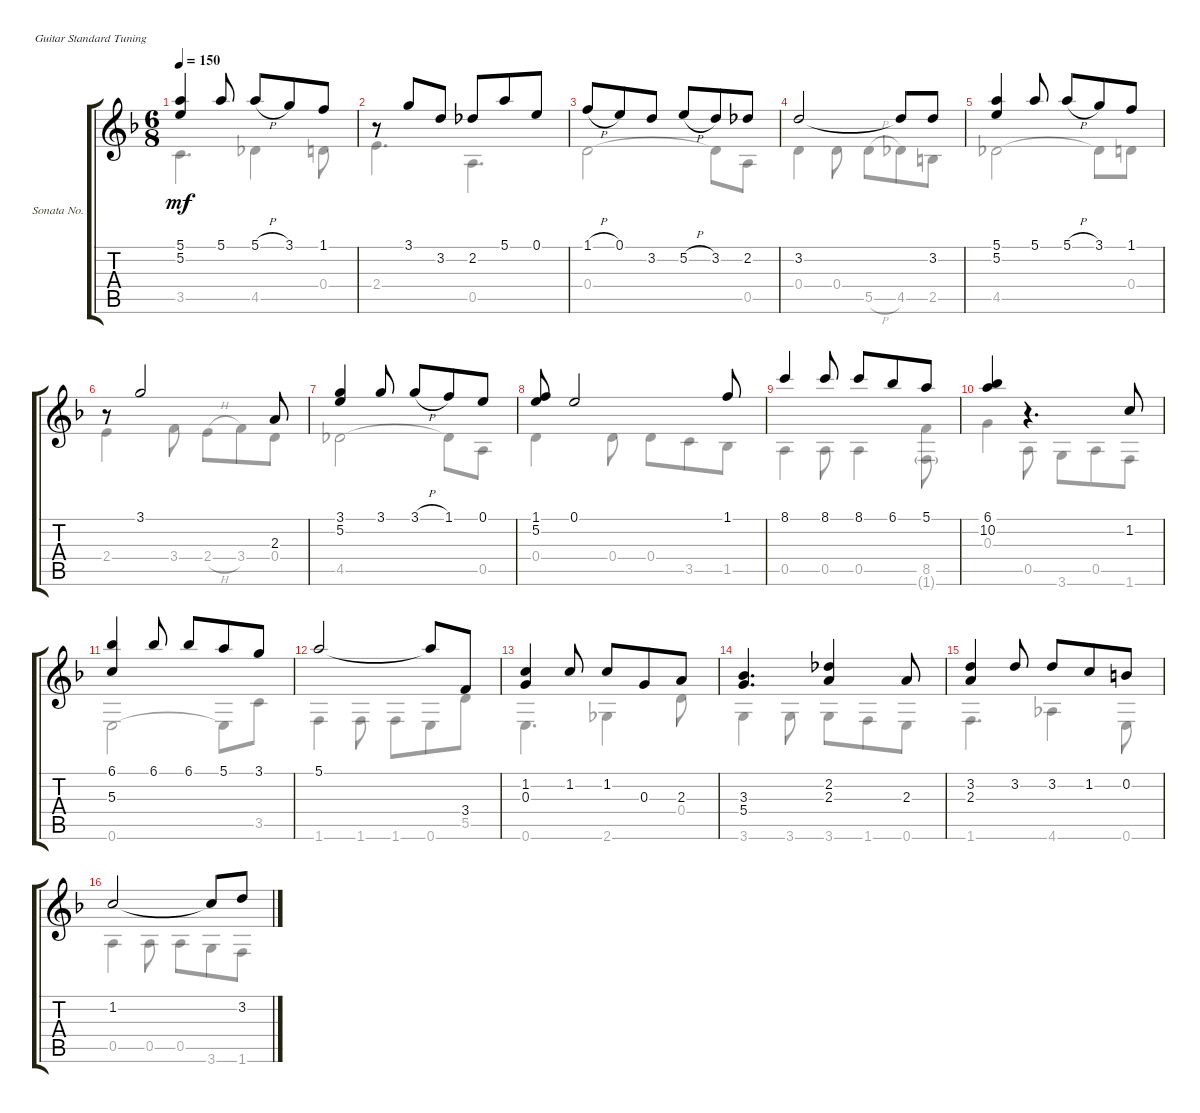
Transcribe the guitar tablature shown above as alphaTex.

\bracketExtendMode groupsimilarinstruments
\firstSystemTrackNameOrientation horizontal
\otherSystemsTrackNameOrientation horizontal
\track ("Sonata No. 14 in F - 7. Gigue" "Sonata No.") {instrument acousticguitarnylon}
\staff {score tabs}
\tuning (E4 B3 G3 D3 A2 E2)
\voice
\ts (6 8)
\tempo 150
\clef g2
\ks f
(5.1 5.2).4{dy mf} 5.1.8 5.1{h}.8 3.1.8 1.1.8 |
r.8 3.1.8 3.2.8 2.2.8 5.1.8 0.1.8 |
1.1{h}.8 0.1.8 3.2.8 5.2{h}.8 3.2.8 2.2.8 |
3.2.2 3.2{t}.8 3.2.8 |
(5.1 5.2).4 5.1.8 5.1{h}.8 3.1.8 1.1.8 |
r.8 3.1.2 2.3.8 |
(3.1 5.2).4 3.1.8 3.1{h}.8 1.1.8 0.1.8 |
(1.1 5.2).8 0.1.2 1.1.8 |
8.1.4 8.1.8 8.1.8 6.1.8 5.1.8 |
(6.1 10.2).4 r.4{d} 1.2.8 |
(6.1 5.3).4 6.1.8 6.1.8 5.1.8 3.1.8 |
5.1.2 5.1{t}.8 3.4.8 |
(1.2 0.3).4 1.2.8 1.2.8 0.3.8 2.3.8 |
(3.3 5.4).4{d} (2.2 2.3).4 2.3.8 |
(3.2 2.3).4 3.2.8 3.2.8 1.2.8 0.2.8 |
1.2.2 1.2{t}.8 3.2.8
\voice
\clef g2
\ottava regular
\simile none
\ks f
3.5.4{d dy mf} 4.5.4 0.4.8 |
2.4.4{d} 0.5.4{d} |
0.4.2 0.4{t}.8 0.5.8 |
0.4.4 0.4.8 5.5{h}.8 4.5.8 2.5.8 |
4.5.2 4.5{t}.8 0.4.8 |
2.4.4 3.4.8 2.4{h}.8 3.4.8 0.4.8 |
4.5.2 4.5{t}.8 0.5.8 |
0.4.4 0.4.8 0.4.8 3.5.8 1.5.8 |
0.5.4 0.5.8 0.5.4 (8.5 1.6{g}).8 |
0.3.4 0.5.8 3.6.8 0.5.8 1.6.8 |
0.6.2 0.6{t}.8 3.5.8 |
1.6.4 1.6.8 1.6.8 0.6.8 5.5.8 |
0.6.4{d} 2.6.4 0.4.8 |
3.6.4 3.6.8 3.6.8 1.6.8 0.6.8 |
1.6.4{d} 4.6.4 0.6.8 |
0.5.4 0.5.8 0.5.8 3.6.8 1.6.8
